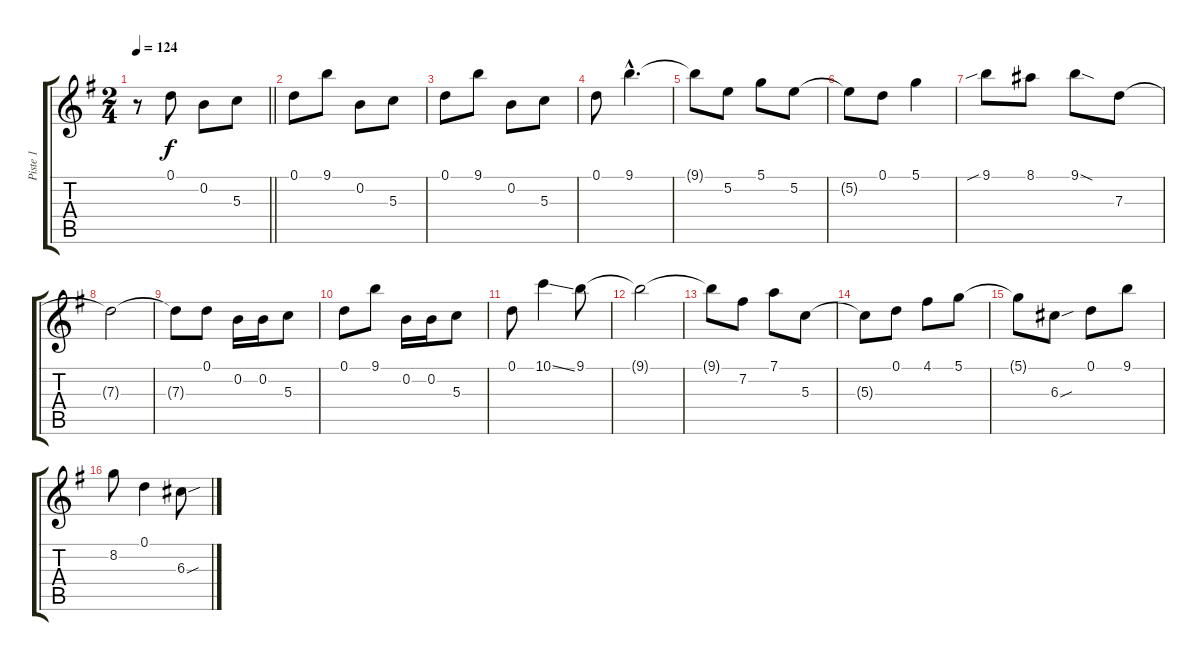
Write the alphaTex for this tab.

\track ("Piste 1" "Piste 1") {instrument acousticguitarsteel}
\staff {score tabs}
\tuning (D4 B3 G3 D3 B2 G2) {hide}
\ts (2 4)
\tempo 124
\clef g2
\barLineRight lightlight
\ks g
r.8{dy f instrument acousticguitarsteel} 0.1.8 0.2.8 5.3.8 |
0.1.8 9.1.8 0.2.8 5.3.8 |
0.1.8 9.1.8 0.2.8 5.3.8 |
0.1.8 9.1{hac}.4{d} |
9.1{t}.8 5.2.8 5.1.8 5.2.8 |
5.2{t}.8 0.1.8 5.1.4 |
9.1{sib}.8 8.1.8 9.1{sod}.8 7.3.8 |
7.3{t}.2 |
7.3{t}.8 0.1.8 0.2.16 0.2.16 5.3.8 |
0.1.8 9.1.8 0.2.16 0.2.16 5.3.8 |
0.1.8 10.1{ss}.4 9.1.8 |
9.1{t}.2 |
9.1{t}.8 7.2.8 7.1.8 5.3.8 |
5.3{t}.8 0.1.8 4.1.8 5.1.8 |
5.1{t}.8 6.3{sou}.8 0.1.8 9.1.8 |
8.2.8 0.1.4 6.3{sou}.8
